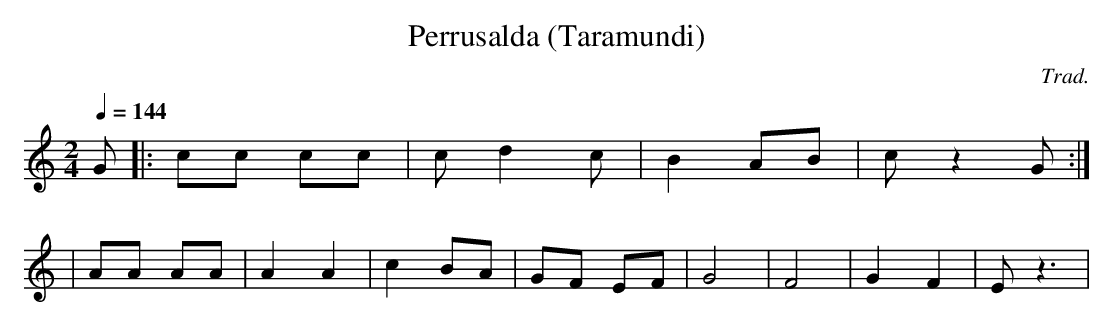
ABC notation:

X:1
T:Perrusalda (Taramundi)
C:Trad.
M:2/4
L:1/8
Q:1/4=144
K:Am
G|: cc cc|c d2 c|B2 AB|c z2 G :|
|AA AA|A2 A2|c2 BA|GF EF|G4|F4|G2 F2|E z3|
